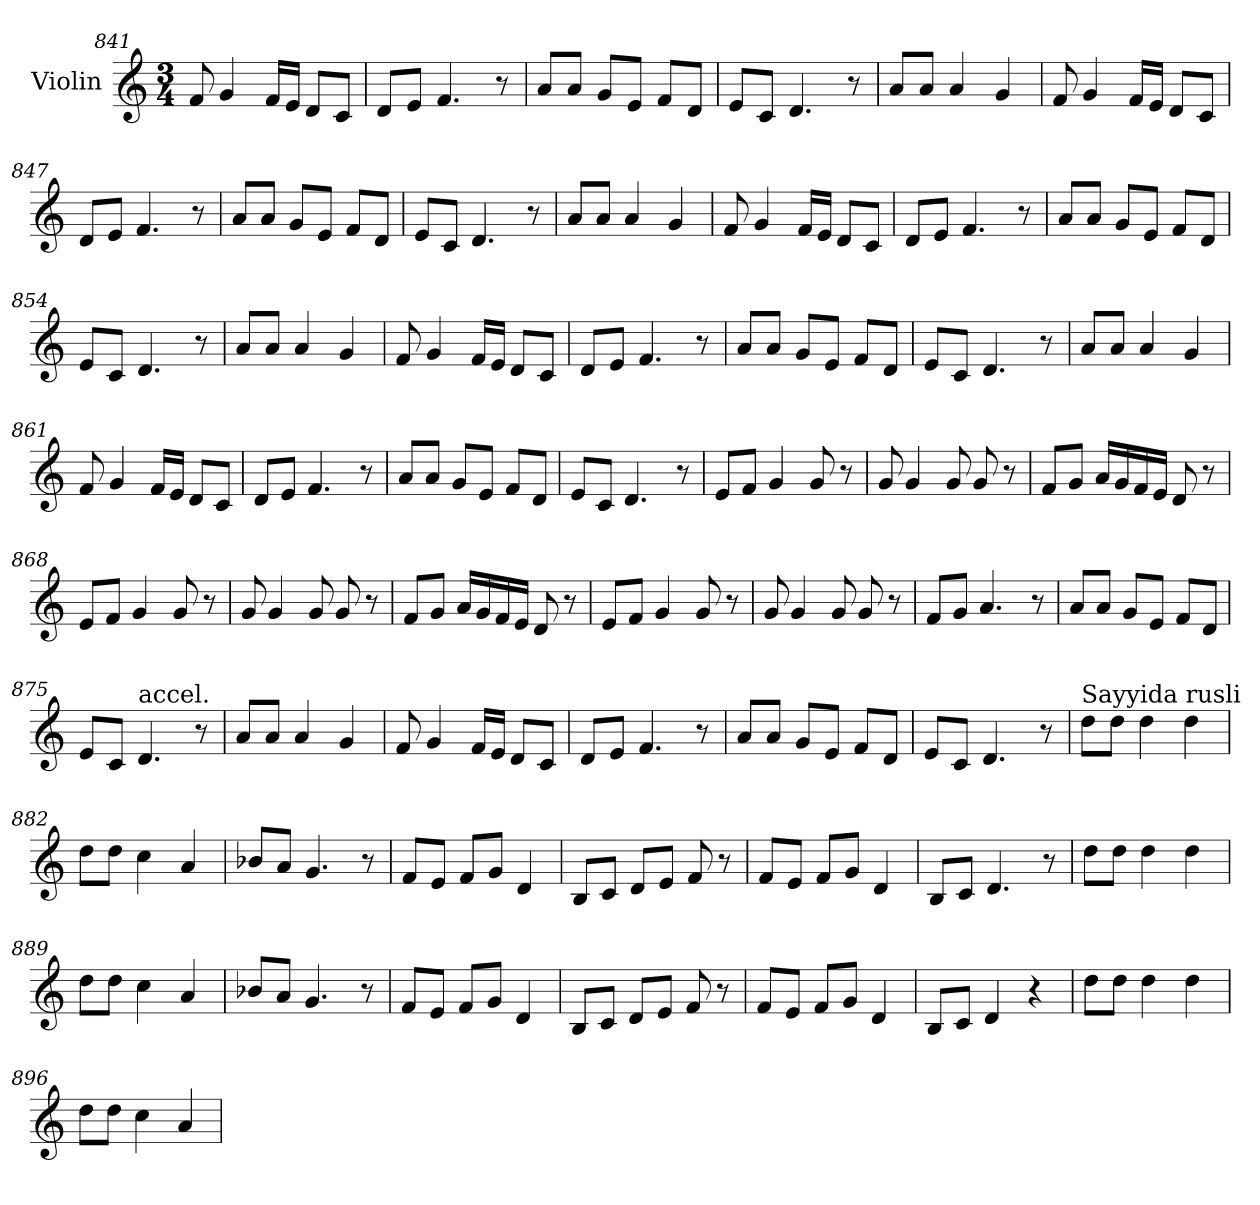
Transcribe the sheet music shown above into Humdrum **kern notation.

**kern
*part1
*staff1
*I"Violin
*clefG2
*k[]
*C:
*M3/4
=841
8f/
4g/
16f/LL
16e/JJ
8d/L
8c/J
=842
8d/L
8e/J
4.f/
8r
=843
8a/L
8a/J
8g/L
8e/J
8f/L
8d/J
!!LO:LB:g=z
=844
8e/L
8c/J
4.d/
8r
=845
8a/L
8a/J
4a/
4g/
=846
8f/
4g/
16f/LL
16e/JJ
8d/L
8c/J
=847
8d/L
8e/J
4.f/
8r
=848
8a/L
8a/J
8g/L
8e/J
8f/L
8d/J
=849
8e/L
8c/J
4.d/
8r
=850
8a/L
8a/J
4a/
4g/
!!LO:LB:g=z
=851
8f/
4g/
16f/LL
16e/JJ
8d/L
8c/J
=852
8d/L
8e/J
4.f/
8r
=853
8a/L
8a/J
8g/L
8e/J
8f/L
8d/J
=854
8e/L
8c/J
4.d/
8r
=855
8a/L
8a/J
4a/
4g/
=856
8f/
4g/
16f/LL
16e/JJ
8d/L
8c/J
!!LO:LB:g=z
=857
8d/L
8e/J
4.f/
8r
=858
8a/L
8a/J
8g/L
8e/J
8f/L
8d/J
=859
8e/L
8c/J
4.d/
8r
=860
8a/L
8a/J
4a/
4g/
=861
8f/
4g/
16f/LL
16e/JJ
8d/L
8c/J
=862
8d/L
8e/J
4.f/
8r
!!LO:PB:g=z
=863
8a/L
8a/J
8g/L
8e/J
8f/L
8d/J
=864
8e/L
8c/J
4.d/
8r
=865
8e/L
8f/J
4g/
8g/
8r
=866
8g/
4g/
8g/
8g/
8r
!!LO:LB:g=z
=867
8f/L
8g/J
16a/LL
16g/
16f/
16e/JJ
8d/
8r
=868
8e/L
8f/J
4g/
8g/
8r
=869
8g/
4g/
8g/
8g/
8r
=870
8f/L
8g/J
16a/LL
16g/
16f/
16e/JJ
8d/
8r
=871
8e/L
8f/J
4g/
8g/
8r
=872
8g/
4g/
8g/
8g/
8r
!!LO:LB:g=z
=873
8f/L
8g/J
4.a/
8r
=874
8a/L
8a/J
8g/L
8e/J
8f/L
8d/J
=875
8e/L
8c/J
!LO:TX:a:t=accel.
4.d/
8r
=876
8a/L
8a/J
4a/
4g/
=877
8f/
4g/
16f/LL
16e/JJ
8d/L
8c/J
=878
8d/L
8e/J
4.f/
8r
!!LO:LB:g=z
=879
8a/L
8a/J
8g/L
8e/J
8f/L
8d/J
=880
8e/L
8c/J
4.d/
8r
=881
*MM100
!LO:TX:a:t=Sayyida rusli
8dd\L
8dd\J
4dd\
4dd\
!!LO:LB:g=z
=882
8dd\L
8dd\J
4cc\
4a/
=883
8b-X/L
8a/J
4.g/
8r
=884
8f/L
8e/J
8f/L
8g/J
4d/
!!LO:LB:g=z
=885
8B/L
8c/J
8d/L
8e/J
8f/
8r
=886
8f/L
8e/J
8f/L
8g/J
4d/
=887
8B/L
8c/J
4.d/
8r
!!LO:LB:g=z
=888
8dd\L
8dd\J
4dd\
4dd\
=889
8dd\L
8dd\J
4cc\
4a/
=890
8b-X/L
8a/J
4.g/
8r
=891
8f/L
8e/J
8f/L
8g/J
4d/
=892
8B/L
8c/J
8d/L
8e/J
8f/
8r
=893
8f/L
8e/J
8f/L
8g/J
4d/
!!LO:LB:g=z
=894
8B/L
8c/J
4d/
4r
=895
8dd\L
8dd\J
4dd\
4dd\
=896
8dd\L
8dd\J
4cc\
4a/
=
*-
